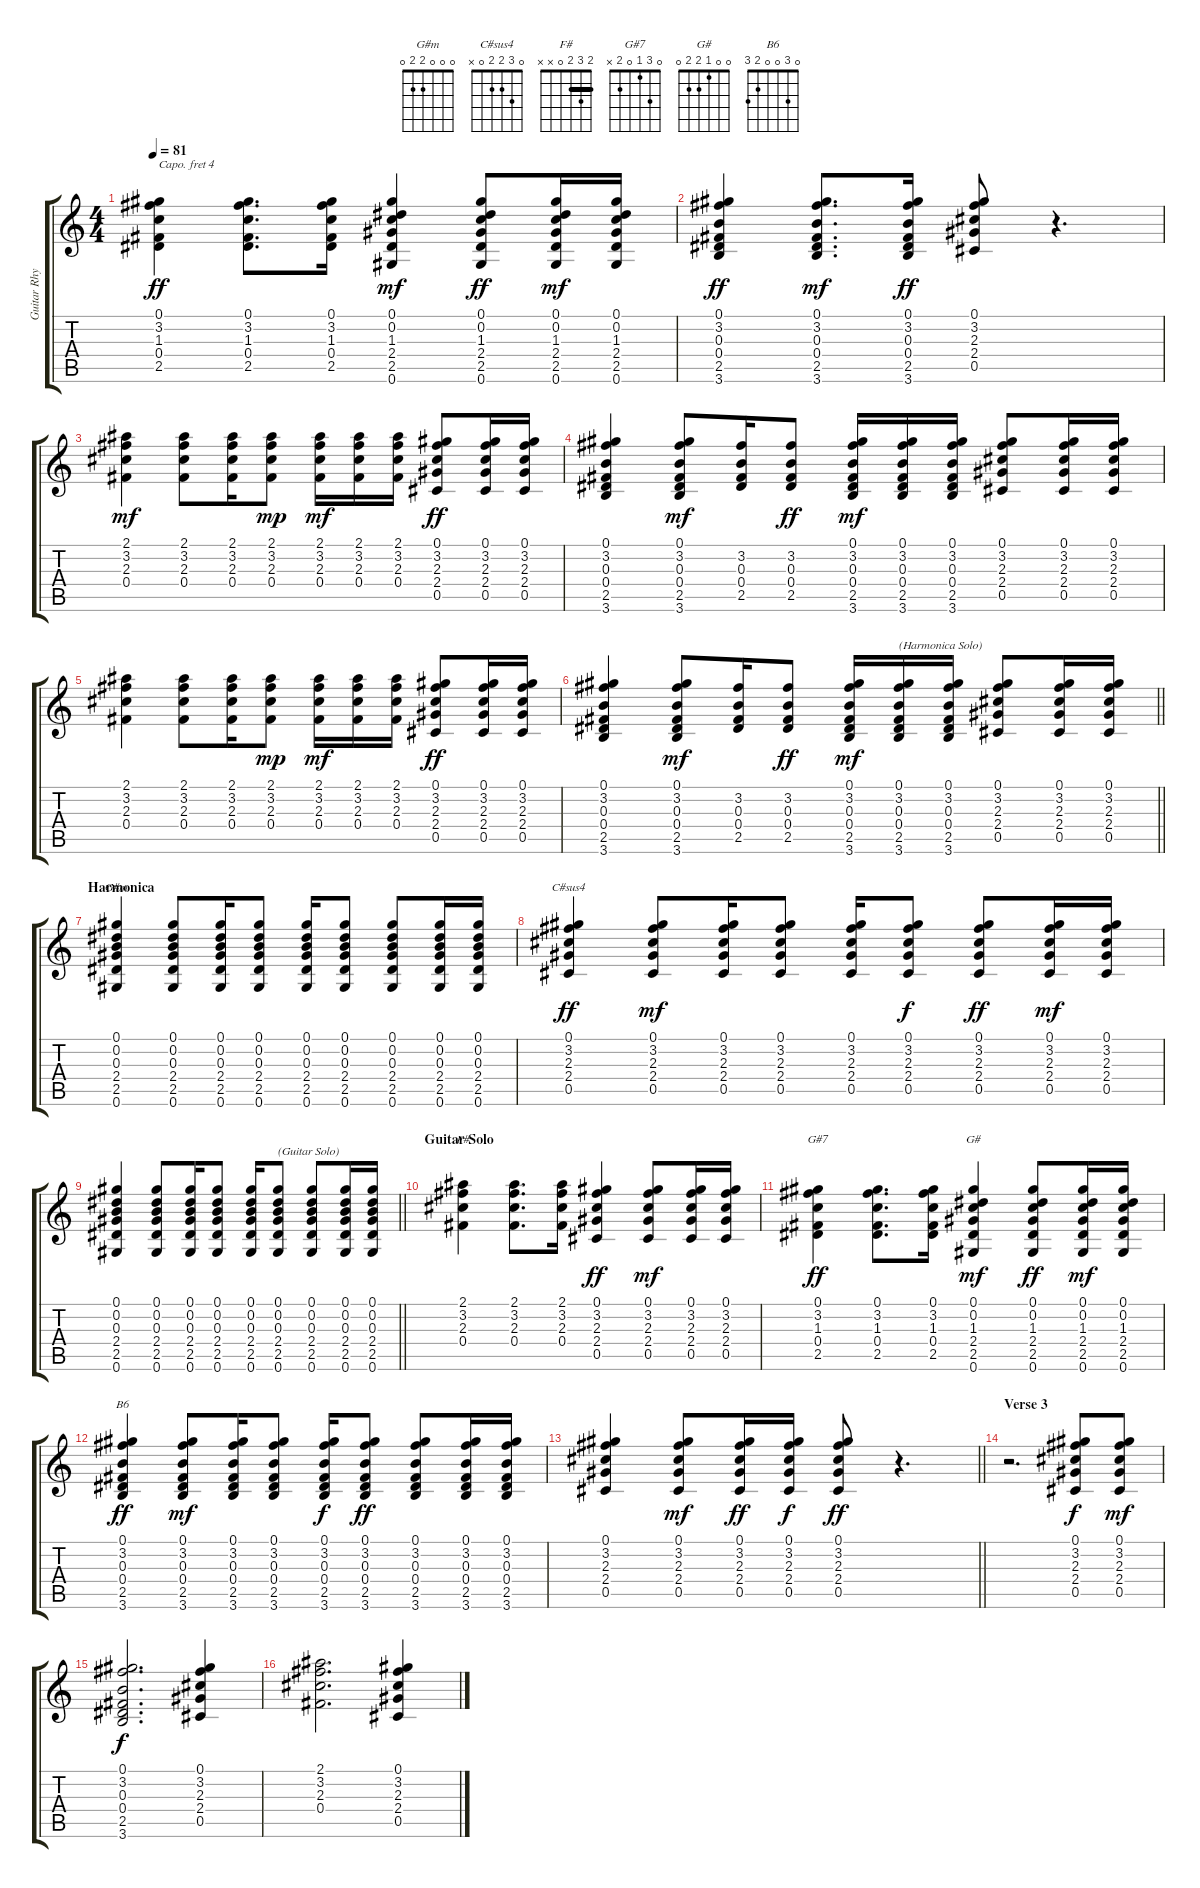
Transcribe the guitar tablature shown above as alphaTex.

\track ("Guitar Rhythm" "Guitar Rhy") {instrument acousticguitarsteel}
\staff {score tabs}
\capo 4
\tuning (E4 B3 G3 D3 A2 E2) {hide}
\chord ("G#m" 0 0 0 2 2 0)
\chord ("C#sus4" 0 3 2 2 0 x)
\chord ("F#" 2 3 2 0 x x) {barre 2}
\chord ("G#7" 0 3 1 0 2 x)
\chord ("G#" 0 0 1 2 2 0)
\chord ("B6" 0 3 0 0 2 3)
\ts (4 4)
\tempo 81
\clef g2
\ks c
(0.1 3.2 1.3 0.4 2.5).4{dy ff} (0.1 3.2 1.3 0.4 2.5).8{d} (0.1 3.2 1.3 0.4 2.5).16 (0.1 0.2 1.3 2.4 2.5 0.6).4{dy mf} (0.1 0.2 1.3 2.4 2.5 0.6).8{dy ff} (0.1 0.2 1.3 2.4 2.5 0.6).16{dy mf} (0.1 0.2 1.3 2.4 2.5 0.6).16 |
(0.1 3.2 0.3 0.4 2.5 3.6).4{dy ff} (0.1 3.2 0.3 0.4 2.5 3.6).8{d dy mf} (0.1 3.2 0.3 0.4 2.5 3.6).16{dy ff} (0.1 3.2 2.3 2.4 0.5).8 r.4{d} |
(2.1 3.2 2.3 0.4).4{dy mf} (2.1 3.2 2.3 0.4).8 (2.1 3.2 2.3 0.4).16 (2.1 3.2 2.3 0.4).8{dy mp} (2.1 3.2 2.3 0.4).16{dy mf} (2.1 3.2 2.3 0.4).16 (2.1 3.2 2.3 0.4).16 (0.1 3.2 2.3 2.4 0.5).8{dy ff} (0.1 3.2 2.3 2.4 0.5).16 (0.1 3.2 2.3 2.4 0.5).16 |
(0.1 3.2 0.3 0.4 2.5 3.6).4 (0.1 3.2 0.3 0.4 2.5 3.6).8{dy mf} (3.2 0.3 0.4 2.5).16 (3.2 0.3 0.4 2.5).8{dy ff} (0.1 3.2 0.3 0.4 2.5 3.6).16{dy mf} (0.1 3.2 0.3 0.4 2.5 3.6).16 (0.1 3.2 0.3 0.4 2.5 3.6).16 (0.1 3.2 2.3 2.4 0.5).8 (0.1 3.2 2.3 2.4 0.5).16 (0.1 3.2 2.3 2.4 0.5).16 |
(2.1 3.2 2.3 0.4).4 (2.1 3.2 2.3 0.4).8 (2.1 3.2 2.3 0.4).16 (2.1 3.2 2.3 0.4).8{dy mp} (2.1 3.2 2.3 0.4).16{dy mf} (2.1 3.2 2.3 0.4).16 (2.1 3.2 2.3 0.4).16 (0.1 3.2 2.3 2.4 0.5).8{dy ff} (0.1 3.2 2.3 2.4 0.5).16 (0.1 3.2 2.3 2.4 0.5).16 |
\barLineRight lightlight
(0.1 3.2 0.3 0.4 2.5 3.6).4 (0.1 3.2 0.3 0.4 2.5 3.6).8{dy mf} (3.2 0.3 0.4 2.5).16 (3.2 0.3 0.4 2.5).8{dy ff} (0.1 3.2 0.3 0.4 2.5 3.6).16{dy mf} (0.1 3.2 0.3 0.4 2.5 3.6).16{txt "(Harmonica Solo)"} (0.1 3.2 0.3 0.4 2.5 3.6).16 (0.1 3.2 2.3 2.4 0.5).8 (0.1 3.2 2.3 2.4 0.5).16 (0.1 3.2 2.3 2.4 0.5).16 |
\section ("" "Harmonica")
(0.1 0.2 0.3 2.4 2.5 0.6).4{ch "G#m"} (0.1 0.2 0.3 2.4 2.5 0.6).8 (0.1 0.2 0.3 2.4 2.5 0.6).16 (0.1 0.2 0.3 2.4 2.5 0.6).8 (0.1 0.2 0.3 2.4 2.5 0.6).16 (0.1 0.2 0.3 2.4 2.5 0.6).8 (0.1 0.2 0.3 2.4 2.5 0.6).8 (0.1 0.2 0.3 2.4 2.5 0.6).16 (0.1 0.2 0.3 2.4 2.5 0.6).16 |
(0.1 3.2 2.3 2.4 0.5).4{ch "C#sus4" dy ff} (0.1 3.2 2.3 2.4 0.5).8{dy mf} (0.1 3.2 2.3 2.4 0.5).16 (0.1 3.2 2.3 2.4 0.5).8 (0.1 3.2 2.3 2.4 0.5).16 (0.1 3.2 2.3 2.4 0.5).8{dy f} (0.1 3.2 2.3 2.4 0.5).8{dy ff} (0.1 3.2 2.3 2.4 0.5).16{dy mf} (0.1 3.2 2.3 2.4 0.5).16 |
\barLineRight lightlight
(0.1 0.2 0.3 2.4 2.5 0.6).4 (0.1 0.2 0.3 2.4 2.5 0.6).8 (0.1 0.2 0.3 2.4 2.5 0.6).16 (0.1 0.2 0.3 2.4 2.5 0.6).8 (0.1 0.2 0.3 2.4 2.5 0.6).16 (0.1 0.2 0.3 2.4 2.5 0.6).8{txt "(Guitar Solo)"} (0.1 0.2 0.3 2.4 2.5 0.6).8 (0.1 0.2 0.3 2.4 2.5 0.6).16 (0.1 0.2 0.3 2.4 2.5 0.6).16 |
\section ("" "Guitar Solo")
(2.1 3.2 2.3 0.4).4{ch "F#"} (2.1 3.2 2.3 0.4).8{d} (2.1 3.2 2.3 0.4).16 (0.1 3.2 2.3 2.4 0.5).4{dy ff} (0.1 3.2 2.3 2.4 0.5).8{dy mf} (0.1 3.2 2.3 2.4 0.5).16 (0.1 3.2 2.3 2.4 0.5).16 |
(0.1 3.2 1.3 0.4 2.5).4{ch "G#7" dy ff} (0.1 3.2 1.3 0.4 2.5).8{d} (0.1 3.2 1.3 0.4 2.5).16 (0.1 0.2 1.3 2.4 2.5 0.6).4{ch "G#" dy mf} (0.1 0.2 1.3 2.4 2.5 0.6).8{dy ff} (0.1 0.2 1.3 2.4 2.5 0.6).16{dy mf} (0.1 0.2 1.3 2.4 2.5 0.6).16 |
(0.1 3.2 0.3 0.4 2.5 3.6).4{ch "B6" dy ff} (0.1 3.2 0.3 0.4 2.5 3.6).8{dy mf} (0.1 3.2 0.3 0.4 2.5 3.6).16 (0.1 3.2 0.3 0.4 2.5 3.6).8 (0.1 3.2 0.3 0.4 2.5 3.6).16{dy f} (0.1 3.2 0.3 0.4 2.5 3.6).8{dy ff} (0.1 3.2 0.3 0.4 2.5 3.6).8 (0.1 3.2 0.3 0.4 2.5 3.6).16 (0.1 3.2 0.3 0.4 2.5 3.6).16 |
\barLineRight lightlight
(0.1 3.2 2.3 2.4 0.5).4 (0.1 3.2 2.3 2.4 0.5).8{dy mf} (0.1 3.2 2.3 2.4 0.5).16{dy ff} (0.1 3.2 2.3 2.4 0.5).16{dy f} (0.1 3.2 2.3 2.4 0.5).8{dy ff} r.4{d} |
\section ("" "Verse 3")
r.2{d} (0.1 3.2 2.3 2.4 0.5).8{dy f} (0.1 3.2 2.3 2.4 0.5).8{dy mf} |
(0.1 3.2 0.3 0.4 2.5 3.6).2{d dy f} (0.1 3.2 2.3 2.4 0.5).4 |
(2.1 3.2 2.3 0.4).2{d} (0.1 3.2 2.3 2.4 0.5).4
